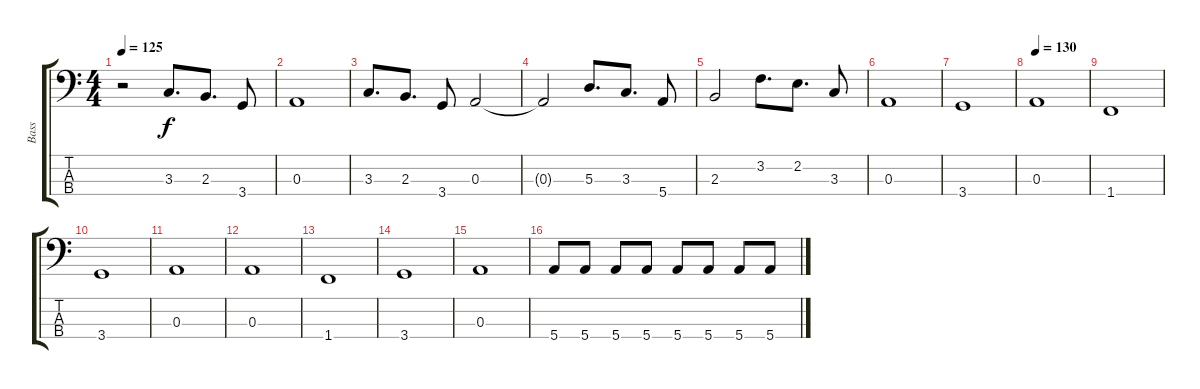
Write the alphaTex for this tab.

\track ("Bass" "Bass") {instrument electricbassfinger}
\staff {score tabs}
\tuning (G2 D2 A1 E1) {hide}
\ts (4 4)
\tempo 125
\clef f4
\ks c
r.2{dy f instrument electricbassfinger} 3.3.8{d} 2.3.8{d} 3.4.8 |
0.3.1 |
3.3.8{d} 2.3.8{d} 3.4.8 0.3.2 |
0.3{t}.2 5.3.8{d} 3.3.8{d} 5.4.8 |
2.3.2 3.2.8{d} 2.2.8{d} 3.3.8 |
0.3.1 |
3.4.1 |
\tempo 130
0.3.1 |
1.4.1 |
3.4.1 |
0.3.1 |
0.3.1 |
1.4.1 |
3.4.1 |
0.3.1 |
5.4.8 5.4.8 5.4.8 5.4.8 5.4.8 5.4.8 5.4.8 5.4.8
